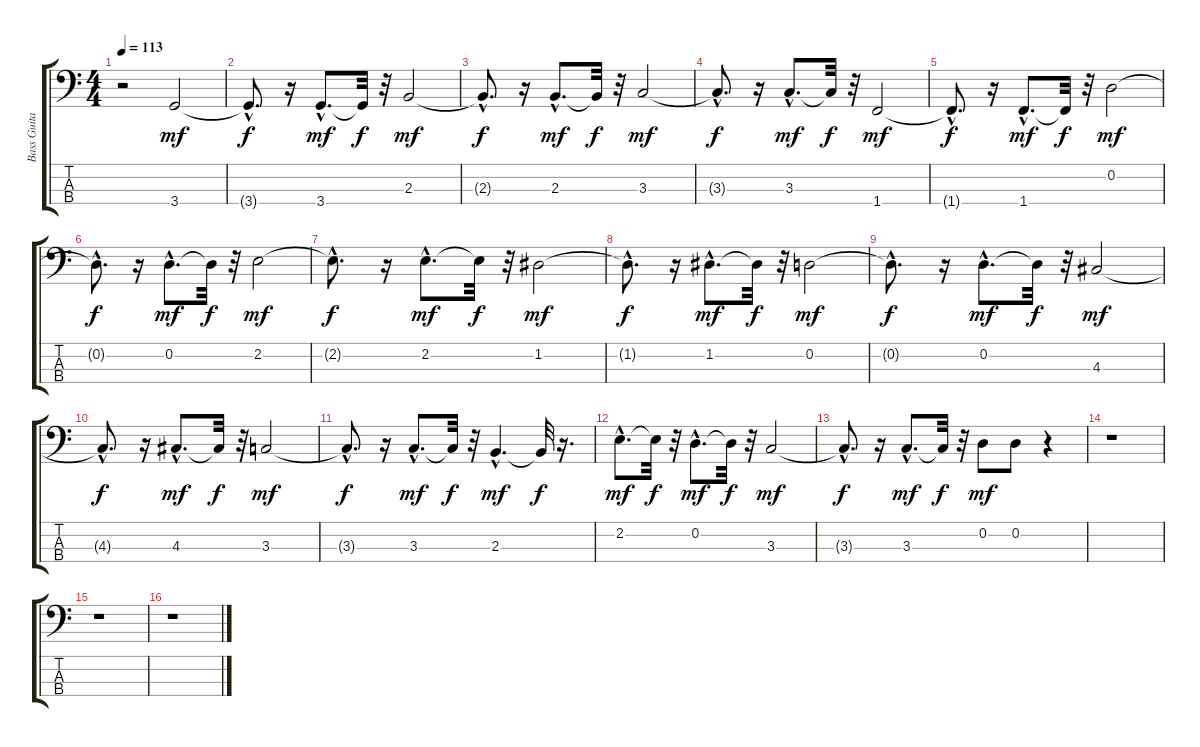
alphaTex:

\track ("Bass Guitar" "Bass Guita") {instrument electricbasspick}
\staff {score tabs}
\tuning (G2 D2 A1 E1) {hide}
\ts (4 4)
\tempo 113
\clef f4
\ks c
r.2{dy mf} 3.4.2 |
3.4{hac t}.8{d dy f} r.16 3.4{hac}.8{d dy mf} 3.4{t}.32{dy f} r.32 2.3.2{dy mf} |
2.3{hac t}.8{d dy f} r.16 2.3{hac}.8{d dy mf} 2.3{t}.32{dy f} r.32 3.3.2{dy mf} |
3.3{hac t}.8{d dy f} r.16 3.3{hac}.8{d dy mf} 3.3{t}.32{dy f} r.32 1.4.2{dy mf} |
1.4{hac t}.8{d dy f} r.16 1.4{hac}.8{d dy mf} 1.4{t}.32{dy f} r.32 0.2.2{dy mf} |
0.2{hac t}.8{d dy f} r.16 0.2{hac}.8{d dy mf} 0.2{t}.32{dy f} r.32 2.2.2{dy mf} |
2.2{hac t}.8{d dy f} r.16 2.2{hac}.8{d dy mf} 2.2{t}.32{dy f} r.32 1.2.2{dy mf} |
1.2{hac t}.8{d dy f} r.16 1.2{hac}.8{d dy mf} 1.2{t}.32{dy f} r.32 0.2.2{dy mf} |
0.2{hac t}.8{d dy f} r.16 0.2{hac}.8{d dy mf} 0.2{t}.32{dy f} r.32 4.3.2{dy mf} |
4.3{hac t}.8{d dy f} r.16 4.3{hac}.8{d dy mf} 4.3{t}.32{dy f} r.32 3.3.2{dy mf} |
3.3{hac t}.8{d dy f} r.16 3.3{hac}.8{d dy mf} 3.3{t}.32{dy f} r.32 2.3{hac}.4{d dy mf} 2.3{t}.32{dy f} r.16{d} |
2.2{hac}.8{d dy mf} 2.2{t}.32{dy f} r.32 0.2{hac}.8{d dy mf} 0.2{t}.32{dy f} r.32 3.3.2{dy mf} |
3.3{hac t}.8{d dy f} r.16 3.3{hac}.8{d dy mf} 3.3{t}.32{dy f} r.32 0.2.8{dy mf} 0.2.8 r.4 |
r.1 |
r.1 |
r.1
